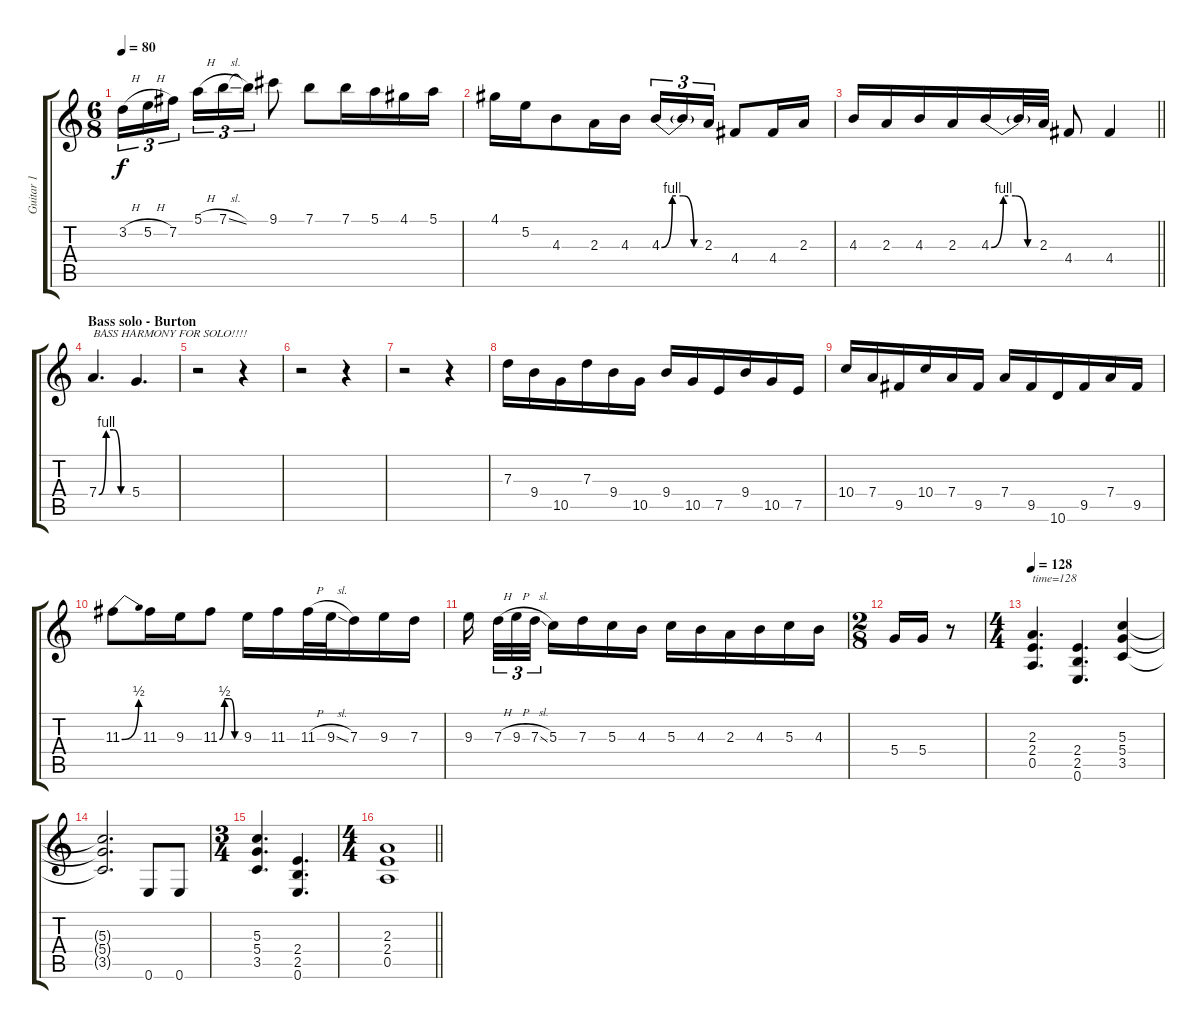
\track ("Guitar 1" "Guitar 1") {instrument distortionguitar}
\staff {score tabs}
\tuning (E4 B3 G3 D3 A2 E2) {hide}
\ts (6 8)
\tempo 80
\clef g2
\ks c
3.2{h}.16{tu (3 2) dy f} 5.2{h}.16{tu (3 2)} 7.2.16{tu (3 2) beam splitsecondary} 5.1{h}.16{tu (3 2)} 7.1{sl}.16{tu (3 2)} 7.1{t}.16{tu (3 2)} 9.1.8 7.1.8 7.1.16 5.1.16 4.1.16 5.1.16 |
4.1.16 5.2.16 4.3.8 2.3.16 4.3.16 4.3{be (custom 0 0 15 4 30 4 45 0 60 0)}.16{tu (3 2)} 4.3{t}.16{tu (3 2)} 2.3.16{tu (3 2)} 4.4.8 4.4.16 2.3.16 |
\barLineRight lightlight
4.3.16 2.3.16 4.3.16 2.3.16 4.3{be (custom 0 0 15 4 30 4 45 0 60 0)}.16 4.3{t}.32 2.3.32 4.4.8 4.4.4 |
\section ("" "Bass solo - Burton")
7.4{be (custom 0 0 15 4 30 4 45 0 60 0)}.4{d txt "BASS HARMONY FOR SOLO!!!!" volume 13 balance 12} 5.4.4{d} |
r.2 r.4 |
r.2 r.4 |
r.2 r.4 |
7.3.16 9.4.16 10.5.16 7.3.16 9.4.16 10.5.16 9.4.16 10.5.16 7.5.16 9.4.16 10.5.16 7.5.16 |
10.4.16 7.4.16 9.5.16 10.4.16 7.4.16 9.5.16 7.4.16 9.5.16 10.6.16 9.5.16 7.4.16 9.5.16 |
11.3{be (bend 0 0 60 2)}.8 11.3.16 9.3.16 11.3{be (custom 0 0 15 2 30 2 45 0 60 0)}.8 9.3.16 11.3.16 11.3{h}.32 9.3{sl}.32 7.3.16 9.3.16 7.3.16 |
9.3.16{beam splitsecondary} 7.3{h}.32{tu (3 2)} 9.3{h}.32{tu (3 2)} 7.3{sl}.32{tu (3 2) beam splitsecondary} 5.3.16 7.3.16 5.3.16 4.3.16 5.3.16 4.3.16 2.3.16 4.3.16 5.3.16 4.3.16 |
\ts (2 8)
5.4.16 5.4.16 r.8 |
\ts (4 4)
\tempo 128
(2.3 2.4 0.5).4{d txt "time=128" volume 10 balance 8} (2.4 2.5 0.6).4{d} (5.3 5.4 3.5).4 |
(5.3{t} 5.4{t} 3.5{t}).2{d} 0.6.8 0.6.8 |
\ts (3 4)
(5.3 5.4 3.5).4{d} (2.4 2.5 0.6).4{d} |
\ts (4 4)
\barLineRight lightlight
(2.3 2.4 0.5).1
